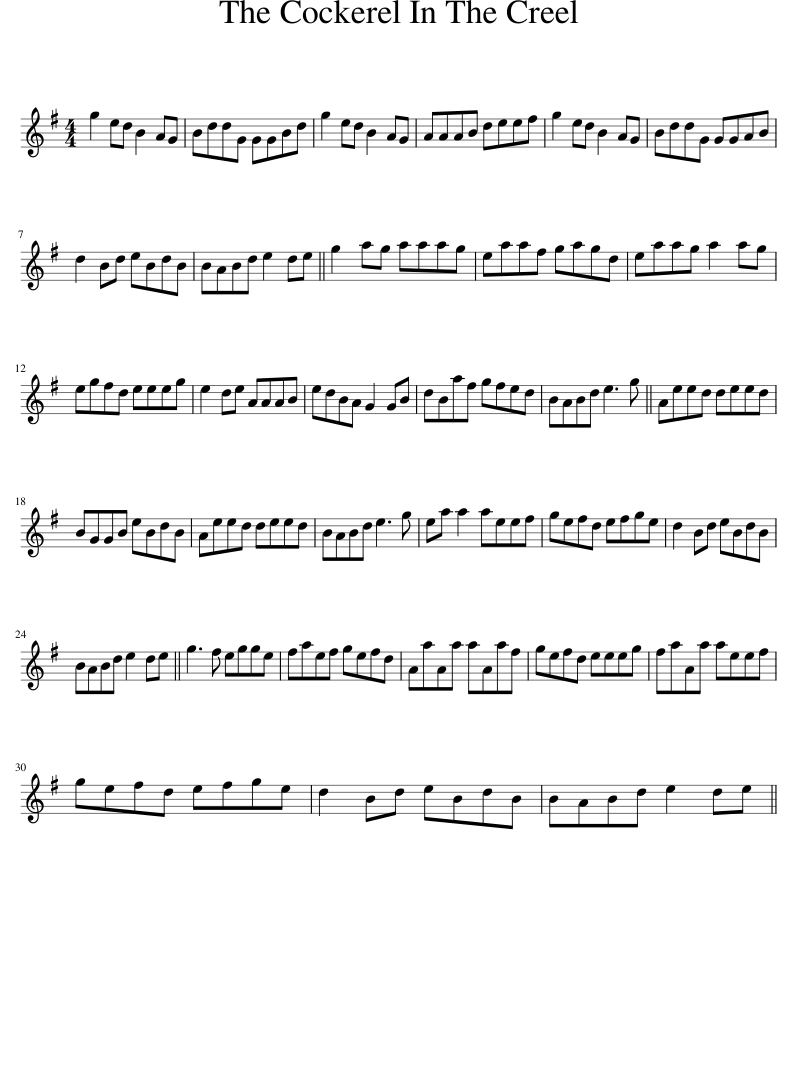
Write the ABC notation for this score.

X:1
L:1/8
M:4/4
I:linebreak $
K:G
V:1 treble
V:1
 g2 ed B2 AG | BddG GGBd | g2 ed B2 AG | AAAB deef | g2 ed B2 AG | %5
 BddG GGAB |$ d2 Bd eBdB | BABd e2 de || g2 ag aaag | eaaf gagd | %10
 eaag a2 ag |$ egfd eeeg | e2 de AAAB | edBA G2 GB | dBaf gfed | %15
 BABd e3 g || Aeed deed |$ BGGB eBdB | Aeed deed | BABd e3 g | %20
 ea a2 aeef | gefd efge | d2 Bd eBdB |$ BABd e2 de || g3 f egge | %25
 faef gefd | AaAa aAaf | gefd eeeg | faAa aeef |$ gefd efge | %30
 d2 Bd eBdB | BABd e2 de || %32
